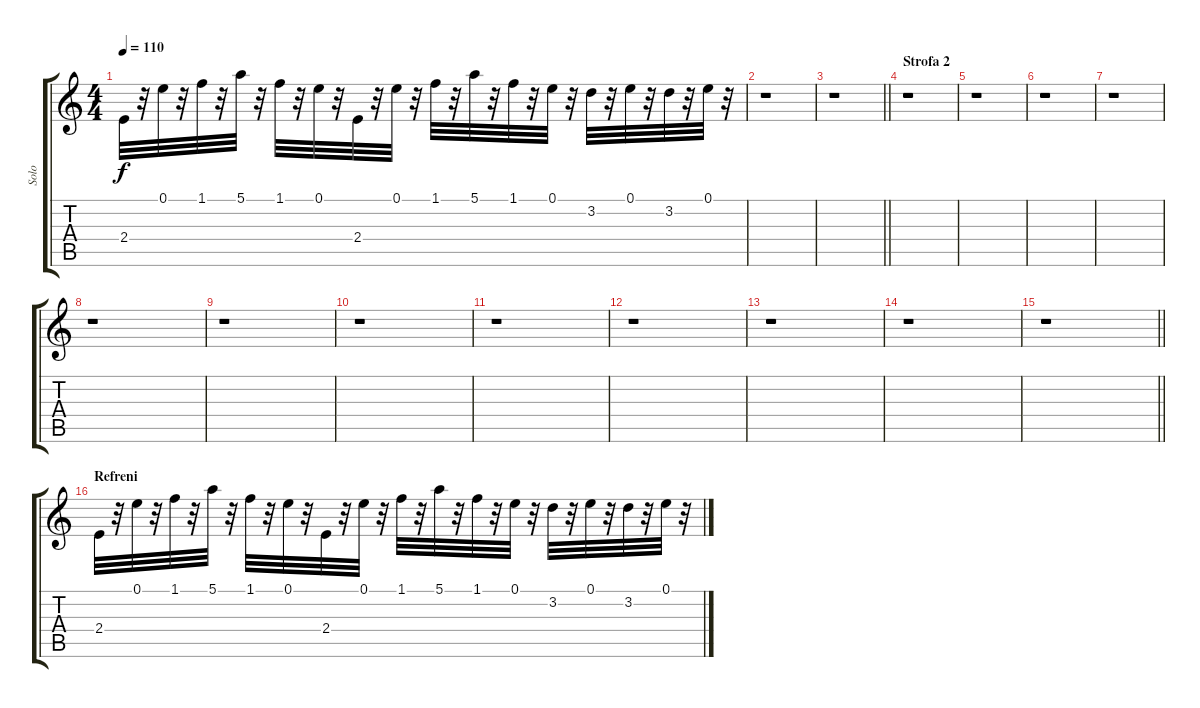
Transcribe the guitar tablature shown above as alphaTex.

\track ("Solo" "Solo") {instrument distortionguitar}
\staff {score tabs}
\tuning (E4 B3 G3 D3 A2 E2) {hide}
\ts (4 4)
\tempo 110
\clef g2
\ks c
2.4.32{dy f} r.32 0.1.32 r.32 1.1.32 r.32 5.1.32 r.32 1.1.32 r.32 0.1.32 r.32 2.4.32 r.32 0.1.32 r.32 1.1.32 r.32 5.1.32 r.32 1.1.32 r.32 0.1.32 r.32 3.2.32 r.32 0.1.32 r.32 3.2.32 r.32 0.1.32 r.32 |
r.1 |
\barLineRight lightlight
r.1 |
\section ("" "Strofa 2")
r.1 |
r.1 |
r.1 |
r.1 |
r.1 |
r.1 |
r.1 |
r.1 |
r.1 |
r.1 |
r.1 |
\barLineRight lightlight
r.1 |
\section ("" "Refreni")
2.4.32 r.32 0.1.32 r.32 1.1.32 r.32 5.1.32 r.32 1.1.32 r.32 0.1.32 r.32 2.4.32 r.32 0.1.32 r.32 1.1.32 r.32 5.1.32 r.32 1.1.32 r.32 0.1.32 r.32 3.2.32 r.32 0.1.32 r.32 3.2.32 r.32 0.1.32 r.32
